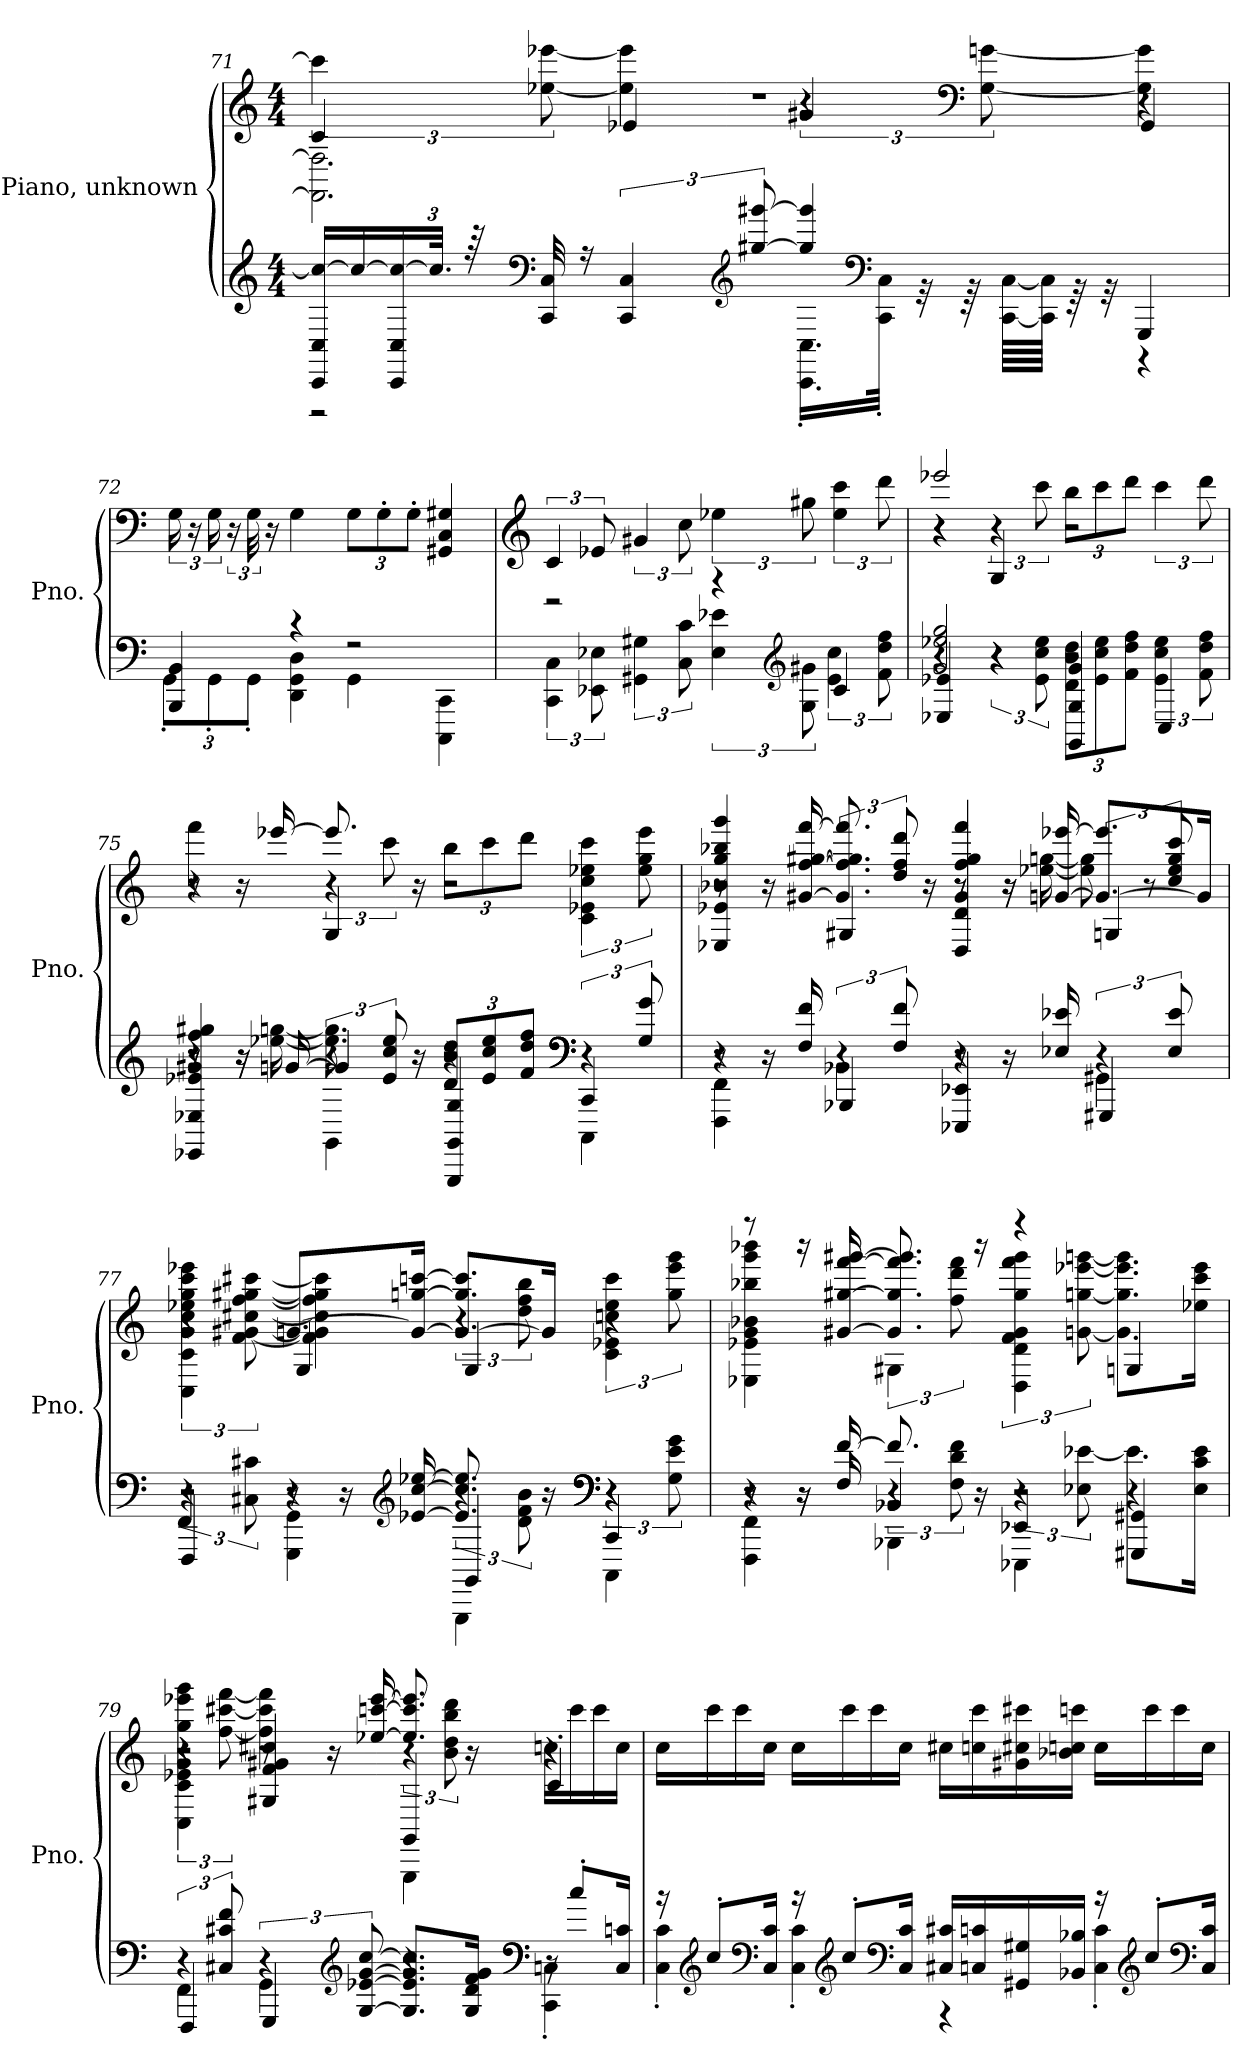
**kern	**kern
*part1	*part1
*staff2	*staff1
*I"Piano, unknown	*
*I'Pno.	*
!!LO:PB:g=z
*clefG2	*clefG2
*k[]	*k[]
*M4/4	*M4/4
*Xbrackettup	*
=71	=71
*^	*^
*	*	*	*^
*	*	*	*	*^
24CC/ 24C/ 24cc/_LL	2r	1r	6ccc\]	4c/	2.FF#\] 2.F#\]
24cc/_	.	.	.	.	.
24CC/ 24C/ 24cc/_	.	.	.	.	.
*brackettup	*	*	*	*	*
48.cc/JJk]	.	.	.	.	.
96r	.	.	.	.	.
*clefF4	*	*	*	*	*
48CC/ 48C/	.	.	[12ee-X\ [12eee-X\	.	.
16r	.	.	.	.	.
6CC/ 6C/	.	.	4ee-\] 4eee-\]	4e-X/	.
*clefG2	*	*	*	*	*
[12gg#X/ [12ggg#X/	.	.	.	.	.
4gg#/] 4ggg#/]	16.CC\' 16.C\'LL	.	6r	4g#X/	.
*clefF4	*	*	*	*	*
.	32CC\' 32C\'JJk	.	.	.	.
.	32r	.	.	.	.
.	64r	.	.	.	.
*	*	*clefF4	*	*	*
.	.	.	[12G\ [12gn\	.	.
.	[64CC\ [64C\LLLL	.	.	.	.
.	64CC\] 64C\]JJJJ	.	.	.	.
.	64r	.	.	.	.
.	32r	.	.	.	.
4GGG/	4r	.	4G\] 4g\]	4GG/	4r
*	*	*v	*v	*v	*v
=72	=72	=72
*	*Xbrackettup	*
4BBB/ 4BB/	12GG'\L	24G\
.	.	24r
.	12GG'\	24G\
.	.	24r
.	12GG'\J	48G\
.	.	16r
4r	4DD\ 4GG\ 4D\	4G\
*	*	*Xbrackettup
2r	4GG\	12G\L
.	.	12G'\
.	.	12G'\J
.	4CCC\ 4CC\	4GG#X/ 4C/ 4G#X/
!!LO:LB:g=z
=73	=73	=73
*	*	*clefG2
*	*brackettup	*brackettup
2r	6CC\ 6C\	6c/
.	12EE-X\ 12E-X\	12e-X/
.	6GG#X\ 6G#X\	6g#X/
.	12C\ 12c\	12cc\
4r	6E-\ 6e-X\	6ee-X\
*clefG2	*	*
.	12G#\ 12g#X\	12gg#X\
4c/	6e-\ 6cc\	6ee-\ 6ccc\
.	12f\ 12dd\ 12ff\	12ddd\
=74	=74	=74
*	*^	*^
*	*	*	*	*^
2g/ 2ee-X/ 2gg/	4r	4E-X/ 4e-X/	2eee-X/	4r	4r
.	6r	4r	.	6r	4G/
.	12e-\ 12cc\ 12ee-\	.	.	12ccc\	.
*	*Xbrackettup	*	*	*Xbrackettup	*
2r	12d\ 12b\ 12dd\L	4GG/ 4G/ 4g/	2r	12bb\L	2r
.	12e-\ 12cc\ 12ee-\	.	.	12ccc\	.
.	12f\ 12dd\ 12ff\J	.	.	12ddd\J	.
*	*brackettup	*	*	*brackettup	*
.	6e-\ 6cc\ 6ee-\	4C/	.	6ccc\	.
.	12f\ 12dd\ 12ff\	.	.	12ddd\	.
!!LO:LB:g=z	!!	!!
=75	=75	=75	=75	=75	=75
*	*	*^	*	*	*
4EE-X/ 4E-X/ 4e-X/ 4g#X/ 4ff/ 4gg#X/	8r	8r	4r	8r	4fff\	4r
.	16r	16r	.	16r	.	.
.	[16ee-X\ [16ggn\	[16gn/	.	[16eee-X/	.	.
6r	8.ee-\] 8.gg\]	4g/]	4GG\	8.eee-/]	6r	4G/
12e-/ 12cc/ 12ee-/	.	.	.	.	12ccc\	.
.	16r	.	.	16r	.	.
*Xbrackettup	*	*	*	*	*Xbrackettup	*
12d/ 12b/ 12dd/L	4r	4GGG/ 4GG/ 4G/	2r	2r	12bb\L	2r
12e-/ 12cc/ 12ee-/	.	.	.	.	12ccc\	.
12f/ 12dd/ 12ff/J	.	.	.	.	12ddd\J	.
*clefF4	*	*	*	*	*	*
*brackettup	*	*	*	*	*brackettup	*
6r	4CCC\	4CC/	.	.	6c\ 6e-X\ 6cc\ 6ee-X\ 6ccc\	.
12G/ 12g/	.	.	.	.	12ee-\ 12gg\ 12eee-\	.
*	*	*v	*v	*	*	*
=76	=76	=76	=76	=76	=76
8r	4FFF\ 4FF\	4r	8r	2r	4E-X/ 4e-X/ 4b-X/ 4gg/ 4bb-X/ 4ggg/
16r	.	.	16r	.	.
16F/ 16f/	.	.	[16g#X/ [16ff/ [16gg#X/ [16fff/	.	.
6r	4BB-X\	4BBB-X/	8.g#/] 8.ff/] 8.gg#/] 8.fff/]	.	6G#X/
12F/ 12f/	.	.	.	.	12dd/ 12ff/ 12ddd/
.	.	.	16r	.	.
8r	4r	4EEE-X/ 4EE-X/	8r	8r	4D/ 4d/ 4g#/ 4ff/ 4gg#/ 4fff/
16r	.	.	16r	16r	.
16E-X/ 16e-X/	.	.	[16gn/ [16eee-X/	[16ee-X\ [16ggn\	.
6r	4GG#X\	4GGG#X/	8.g/_ 8.eee-/]L	8ee-\] 8gg\]	6Gn/
.	.	.	.	8r	.
12E-/ 12e-/	.	.	.	.	12cc/ 12ee-/ 12gg/ 12ccc/
.	.	.	16g/Jk]	.	.
!!LO:LB:g=z	!!	!!
=77	=77	=77	=77	=77	=77
*	*	*^	*	*	*
4FFF/	6r	4FF/	2r	4r	6C\ 6c\ 6g\ 6cc\ 6ee-X\ 6gg\ 6ccc\ 6eee-X\	4r
.	12C#X\ 12c#X\	.	.	.	[12f\ [12g#X\ [12cc#X\ [12ff\ [12gg#X\ [12ccc#X\	.
8r	4GGG\ 4GG\	4r	.	[8.gn/L	4f\] 4g#\] 4cc#\] 4ff\] 4gg#\] 4ccc#\]	4G/
16r	.	.	.	.	.	.
*clefG2	*	*	*	*	*	*
[16e-X/ [16cc/ [16ee-X/	.	.	.	16g/_ [16ggn/ [16cccn/Jk	.	.
8.e-/] 8.cc/] 8.ee-/]	6r	4GG/	4GGG\	8.g/_ 8.gg/] 8.ccc/]L	6r	4G/
.	12d\ 12f\ 12b\	.	.	.	12dd\ 12ff\ 12bb\	.
16r	.	.	.	16g/Jk]	.	.
*clefF4	*	*	*	*	*	*
4r	6r	4CC/	4CCC\	4r	6c\ 6e-X\ 6ccn\ 6ee-\ 6ccc\	4r
.	12G\ 12e-\ 12g\	.	.	.	12gg\ 12eee-\ 12ggg\	.
*	*	*	*	*	*v	*v
=78	=78	=78	=78	=78	=78
8r	4FFF\ 4FF\	8r	4r	8r	4E-X\ 4e-X\ 4g\ 4b-X\ 4bb-X\ 4ggg\ 4bbb-X\
16r	.	16r	.	16r	.
[16f/	.	16F/	.	[16g#X/ [16gg#X/ [16fff/ [16ggg#X/	.
8.f/]	6r	4BB-X/	4BBB-X\	8.g#/] 8.gg#/] 8.fff/] 8.ggg#/]	6G#X\
.	12F\ 12d\ 12f\	.	.	.	12ff\ 12ddd\ 12fff\
16r	.	.	.	16r	.
2r	6r	4EE-X/	4EEE-X\	4r	6D\ 6d\ 6f\ 6g#\ 6gg#\ 6fff\ 6ggg#\
.	12E-X\ [12e-X\	.	.	.	[12gn\ [12ggn\ [12eee-X\ [12gggn\
.	8.e-\L]	4GGG#X/ 4GG#X/	4r	4Gn/	8.g\] 8.gg\] 8.eee-\] 8.ggg\]L
.	16E-\ 16c\ 16e-\Jk	.	.	.	16ee-X\ 16ccc\ 16eee-\Jk
*	*	*v	*v	*	*
!!LO:LB:g=z
=79	=79	=79	=79	=79
*	*	*	*^	*^
6r	4FF\	4FFF/	4r	6C\ 6c\ 6e-X\ 6g\ 6gg\ 6eee-X\ 6ggg\	4r	2r
12C#X/ 12c#X/ 12f/	.	.	.	[12ff\ [12ccc#X\ [12fff\	.	.
6r	4GG\	4GGG/	8r	4ff\] 4ccc#\] 4fff\]	4G#X/ 4f/ 4g#X/ 4cc#X/	.
.	.	.	16r	.	.	.
*clefG2	*	*	*	*	*	*
[12G/ [12e-X/ [12g/ [12cc/	.	.	.	.	.	.
.	.	.	[16ee-X/ [16cccn/ [16eee-/	.	.	.
8.G/] 8.e-/] 8.g/] 8.cc/]L	4r	2r	8.ee-/] 8.ccc/] 8.eee-/]	6r	4GG/	4GGG\
.	.	.	.	12b\ 12dd\ 12bb\ 12ddd\	.	.
16G/ 16d/ 16f/ 16g/Jk	.	.	16r	.	.	.
*clefF4	*	*	*	*	*	*
16r	4CC\' 4Cn\'	.	4r	16ccn\LL	4c'/	4r
8cc'/L	.	.	.	16ccc\	.	.
.	.	.	.	16ccc\	.	.
16C/ 16cn/Jk	.	.	.	16cc\JJ	.	.
*	*v	*v	*	*	*	*
*	*	*v	*v	*v	*v
!!LO:LB:g=z
=80	=80	=80
16r	4C\' 4c\'	16cc\LL
*clefG2	*	*
8cc'/L	.	16ccc\
.	.	16ccc\
*clefF4	*	*
16C/ 16c/Jk	.	16cc\JJ
16r	4C\' 4c\'	16cc\LL
*clefG2	*	*
8cc'/L	.	16ccc\
.	.	16ccc\
*clefF4	*	*
16C/ 16c/Jk	.	16cc\JJ
16C#X/ 16c#X/LL	4r	16cc#X\LL
16Cn/ 16cn/	.	16ccn\ 16ccc\
16GG#X/ 16G#X/	.	16g#X\ 16cc#X\ 16ccc#X\
16BB-X/ 16B-X/JJ	.	16b-X\ 16ccn\ 16cccn\JJ
16r	4C\' 4c\'	16cc\LL
*clefG2	*	*
8cc'/L	.	16ccc\
.	.	16ccc\
*clefF4	*	*
16C/ 16c/Jk	.	16cc\JJ
*v	*v	*
=	=
*-	*-
